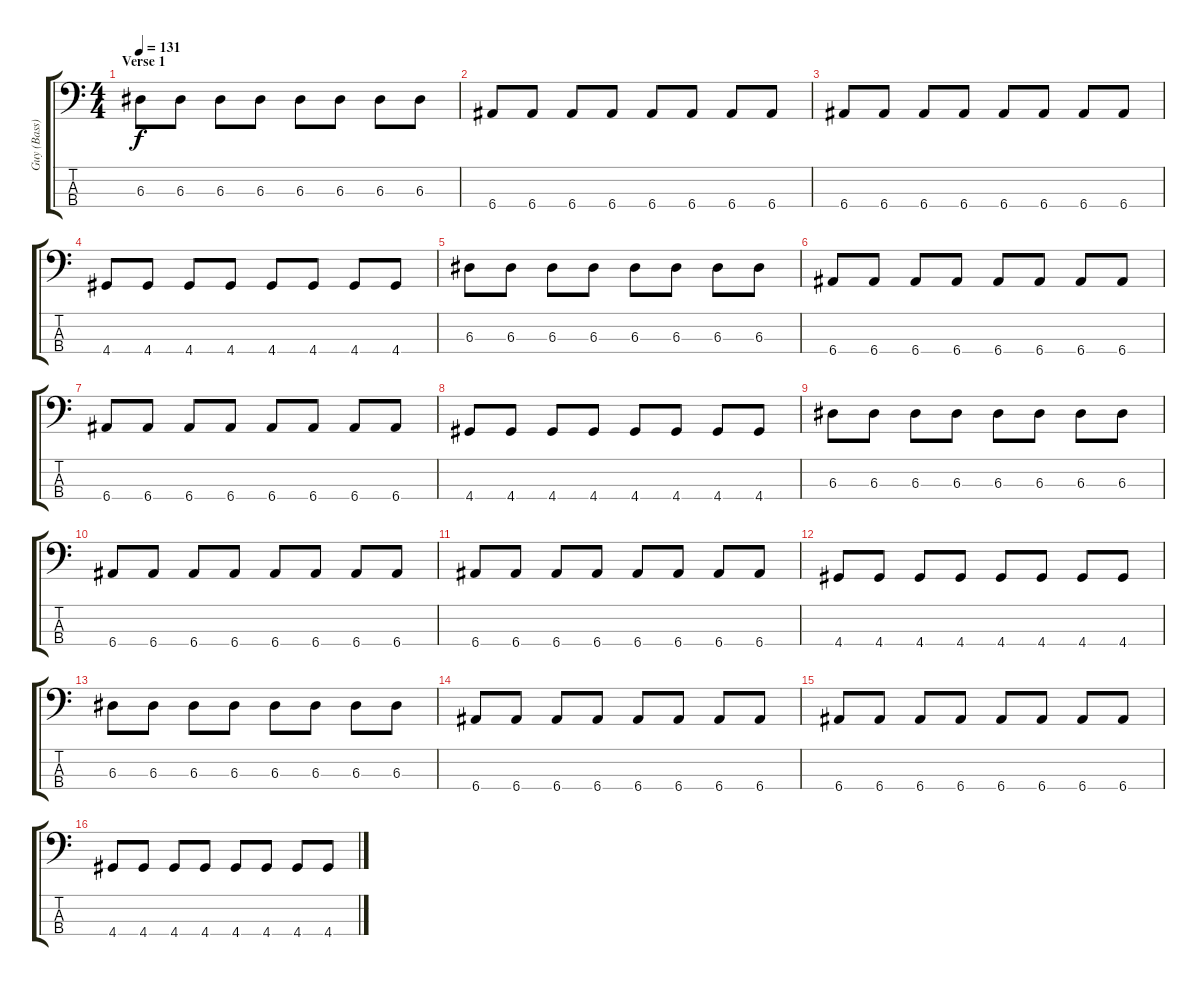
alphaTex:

\track ("Guy (Bass)" "Guy (Bass)") {instrument electricbassfinger}
\staff {score tabs}
\tuning (G2 D2 A1 E1) {hide}
\ts (4 4)
\section ("" "Verse 1")
\tempo 131
\clef f4
\ks c
6.3.8{dy f} 6.3.8 6.3.8 6.3.8 6.3.8 6.3.8 6.3.8 6.3.8 |
6.4.8 6.4.8 6.4.8 6.4.8 6.4.8 6.4.8 6.4.8 6.4.8 |
6.4.8 6.4.8 6.4.8 6.4.8 6.4.8 6.4.8 6.4.8 6.4.8 |
4.4.8 4.4.8 4.4.8 4.4.8 4.4.8 4.4.8 4.4.8 4.4.8 |
6.3.8 6.3.8 6.3.8 6.3.8 6.3.8 6.3.8 6.3.8 6.3.8 |
6.4.8 6.4.8 6.4.8 6.4.8 6.4.8 6.4.8 6.4.8 6.4.8 |
6.4.8 6.4.8 6.4.8 6.4.8 6.4.8 6.4.8 6.4.8 6.4.8 |
4.4.8 4.4.8 4.4.8 4.4.8 4.4.8 4.4.8 4.4.8 4.4.8 |
6.3.8 6.3.8 6.3.8 6.3.8 6.3.8 6.3.8 6.3.8 6.3.8 |
6.4.8 6.4.8 6.4.8 6.4.8 6.4.8 6.4.8 6.4.8 6.4.8 |
6.4.8 6.4.8 6.4.8 6.4.8 6.4.8 6.4.8 6.4.8 6.4.8 |
4.4.8 4.4.8 4.4.8 4.4.8 4.4.8 4.4.8 4.4.8 4.4.8 |
6.3.8 6.3.8 6.3.8 6.3.8 6.3.8 6.3.8 6.3.8 6.3.8 |
6.4.8 6.4.8 6.4.8 6.4.8 6.4.8 6.4.8 6.4.8 6.4.8 |
6.4.8 6.4.8 6.4.8 6.4.8 6.4.8 6.4.8 6.4.8 6.4.8 |
4.4.8 4.4.8 4.4.8 4.4.8 4.4.8 4.4.8 4.4.8 4.4.8
